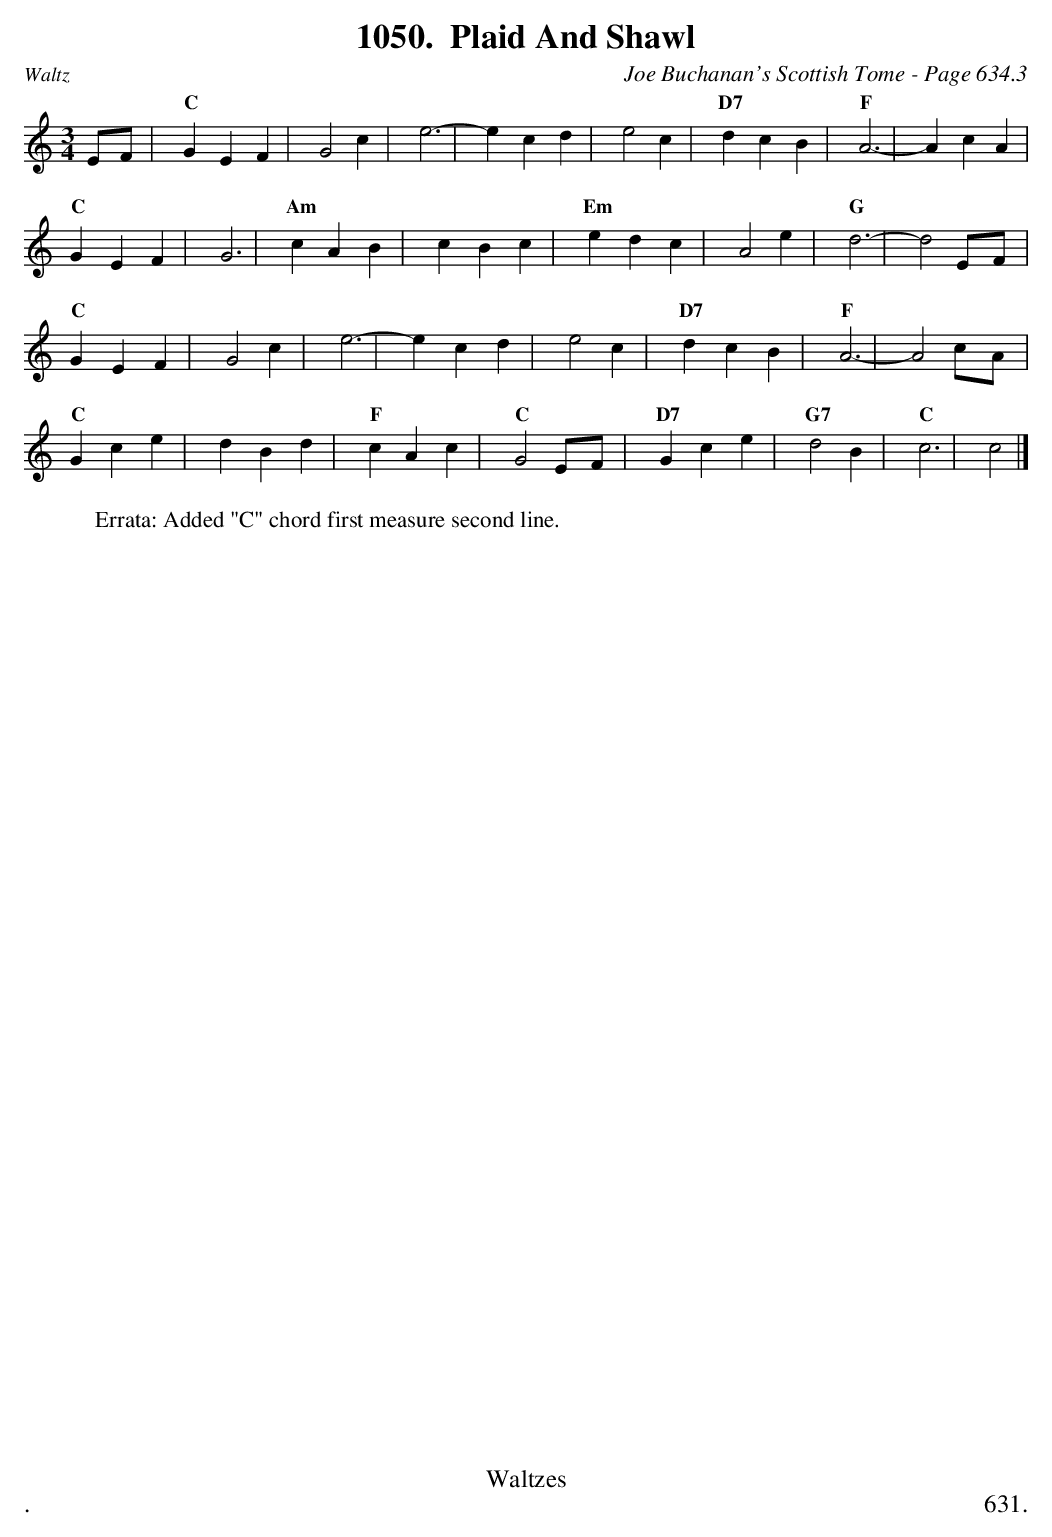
X:1
T:Plaid And Shawl
C:Joe Buchanan's Scottish Tome - Page 634.3
L:1/4
M:3/4
K:C
E/F/ | "C"G E F | G2 c | e3- | e c d | e2 c | "D7"d c B | "F"A3- | A c A |
"C"G E F | G3 | "Am"c A B | c B c | "Em"e d c | A2 e | "G"d3- | d2 E/F/ |
"C"G E F | G2 c | e3- | e c d | e2 c | "D7"d c B | "F"A3- | A2 c/A/ |
"C"G c e | d B d | "F"c A c | "C"G2 E/F/ | "D7"G c e | "G7"d2 B | "C"c3 | c2 |]
W:Errata: Added "C" chord first measure second line.
